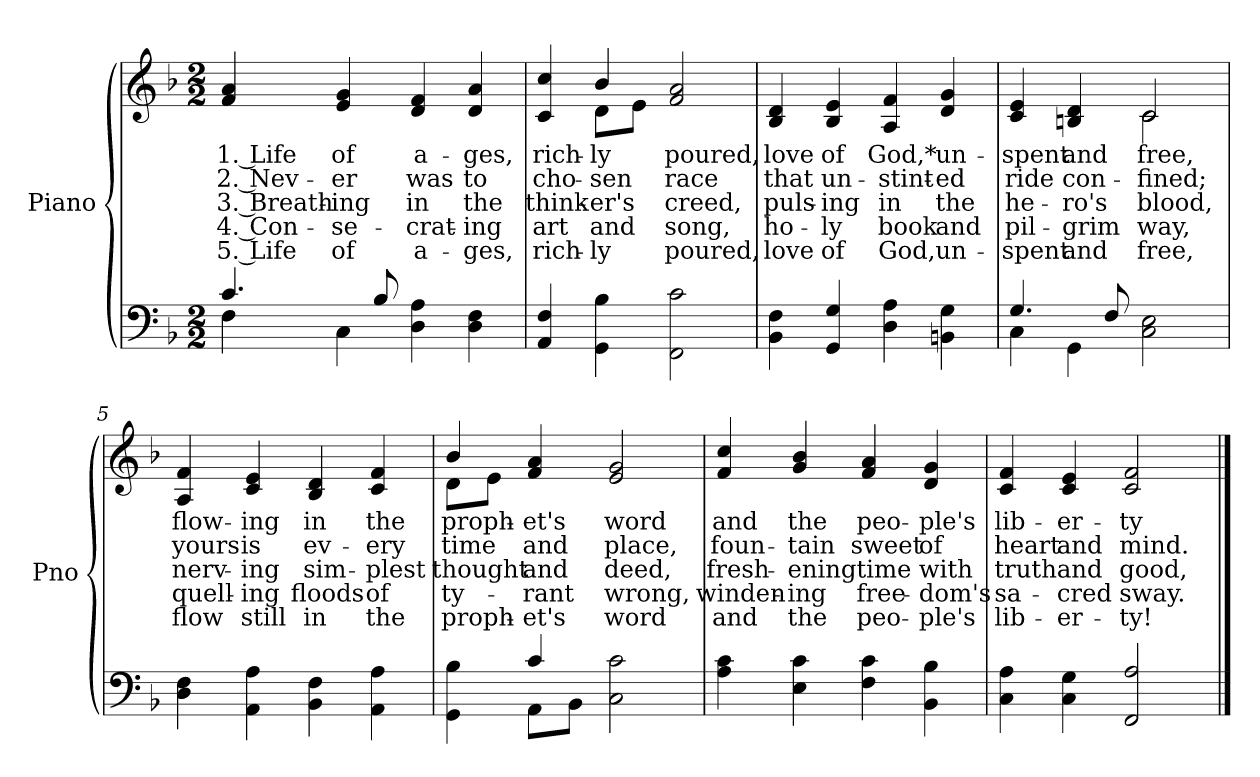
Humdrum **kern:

**kern	**kern	**text	**text	**text	**text	**text
*part2	*part1	*part1	*part1	*part1	*part1	*part1
*staff2	*staff1	*staff1	*staff1	*staff1	*staff1	*staff1
*I"Piano	*I"Piano	*	*	*	*	*
*I'Pno	*I'Pno	*	*	*	*	*
*clefF4	*clefG2	*	*	*	*	*
*k[b-]	*k[b-]	*	*	*	*	*
*M2/2	*M2/2	*	*	*	*	*
*MM112	*MM112	*	*	*	*	*
=1	=1	=1	=1	=1	=1	=1
*^	*	*	*	*	*	*
!	!	!	!LO:LY:b	!LO:LY:b	!LO:LY:b	!LO:LY:b	!LO:LY:b
4.c/	4F\	4f/ 4a/	1. Life	2. Nev-	3. Breath-	4. Con-	5. Life
!	!	!	!LO:LY:b	!LO:LY:b	!LO:LY:b	!LO:LY:b	!LO:LY:b
.	4C\	4e/ 4g/	of	-er	-ing	-se-	of
8B-/	.	.	.	.	.	.	.
!	!	!	!LO:LY:b	!LO:LY:b	!LO:LY:b	!LO:LY:b	!LO:LY:b
4D\ 4A\	2ryy	4d/ 4f/	a-	was	in	-crat-	a-
!	!	!	!LO:LY:b	!LO:LY:b	!LO:LY:b	!LO:LY:b	!LO:LY:b
4D\ 4F\	.	4d/ 4a/	-ges,	to	the	-ing	-ges,
*v	*v	*	*	*	*	*	*
=2	=2	=2	=2	=2	=2	=2
!	!	!LO:LY:b	!LO:LY:b	!LO:LY:b	!LO:LY:b	!LO:LY:b
*	*^	*	*	*	*	*
4AA/ 4F/	4c/ 4cc/	4ryy	rich-	cho-	think-	art	rich-
!	!	!	!LO:LY:b	!LO:LY:b	!LO:LY:b	!LO:LY:b	!LO:LY:b
4GG\ 4B-\	4b-/	8d\L	-ly	-sen	-er's	and	-ly
.	.	8e\J	.	.	.	.	.
!	!	!	!LO:LY:b	!LO:LY:b	!LO:LY:b	!LO:LY:b	!LO:LY:b
2FF\ 2c\	2f/ 2a/	2ryy	poured,	race	creed,	song,	poured,
=3	=3	=3	=3	=3	=3	=3	=3
!	!	!	!LO:LY:b	!LO:LY:b	!LO:LY:b	!LO:LY:b	!LO:LY:b
*	*v	*v	*	*	*	*	*
4BB-\ 4F\	4B-/ 4d/	love	that	puls-	ho-	love
!	!	!LO:LY:b	!LO:LY:b	!LO:LY:b	!LO:LY:b	!LO:LY:b
4GG/ 4G/	4B-/ 4e/	of	un-	-ing	-ly	of
!	!	!LO:LY:b	!LO:LY:b	!LO:LY:b	!LO:LY:b	!LO:LY:b
4D\ 4A\	4A/ 4f/	God,*	-stint-	in	book	God,
!	!	!LO:LY:b	!LO:LY:b	!LO:LY:b	!LO:LY:b	!LO:LY:b
4BBn\ 4G\	4d/ 4g/	un-	-ed	the	and	un-
=4	=4	=4	=4	=4	=4	=4
*^	*	*	*	*	*	*
!	!	!	!LO:LY:b	!LO:LY:b	!LO:LY:b	!LO:LY:b	!LO:LY:b
*	*	*^	*	*	*	*	*
4.G/	4C\	4c/ 4e/	2ryy	-spent	ride	he-	pil-	-spent
!	!	!	!	!LO:LY:b	!LO:LY:b	!LO:LY:b	!LO:LY:b	!LO:LY:b
.	4GG\	4Bn/ 4d/	.	and	con-	-ro's	-grim	and
8F/	.	.	.	.	.	.	.	.
!	!	!	!	!LO:LY:b	!LO:LY:b	!LO:LY:b	!LO:LY:b	!LO:LY:b
2ryy	2C\ 2E\	2c/	2c\	free,	-fined;	blood,	way,	free,
!!LO:LB:g=z
=5	=5	=5	=5	=5	=5	=5	=5	=5
!	!	!	!	!LO:LY:b	!LO:LY:b	!LO:LY:b	!LO:LY:b	!LO:LY:b
*v	*v	*	*	*	*	*	*	*
*	*v	*v	*	*	*	*	*
4D\ 4F\	4A/ 4f/	flow-	yours	nerv-	quell-	flow
!	!	!LO:LY:b	!LO:LY:b	!LO:LY:b	!LO:LY:b	!LO:LY:b
4AA\ 4A\	4c/ 4e/	-ing	is	-ing	-ing	still
!	!	!LO:LY:b	!LO:LY:b	!LO:LY:b	!LO:LY:b	!LO:LY:b
4BB-\ 4F\	4B-/ 4d/	in	ev-	sim-	floods	in
!	!	!LO:LY:b	!LO:LY:b	!LO:LY:b	!LO:LY:b	!LO:LY:b
4AA\ 4A\	4c/ 4f/	the	-ery	-plest	of	the
=6	=6	=6	=6	=6	=6	=6
*^	*	*	*	*	*	*
!	!	!	!LO:LY:b	!LO:LY:b	!LO:LY:b	!LO:LY:b	!LO:LY:b
*	*	*^	*	*	*	*	*
4GG\ 4B-\	4ryy	4b-/	8d\L	proph-	time	thought	ty-	proph-
.	.	.	8e\J	.	.	.	.	.
!	!	!	!	!LO:LY:b	!LO:LY:b	!LO:LY:b	!LO:LY:b	!LO:LY:b
4c/	8AA\L	4f/ 4a/	2.ryy	-et's	and	and	-rant	-et's
.	8BB-\J	.	.	.	.	.	.	.
!	!	!	!	!LO:LY:b	!LO:LY:b	!LO:LY:b	!LO:LY:b	!LO:LY:b
2C\ 2c\	2ryy	2e/ 2g/	.	word	place,	deed,	wrong,	word
*	*	*v	*v	*	*	*	*	*
=7	=7	=7	=7	=7	=7	=7	=7
!	!	!	!LO:LY:b	!LO:LY:b	!LO:LY:b	!LO:LY:b	!LO:LY:b
*v	*v	*	*	*	*	*	*
4A\ 4c\	4f/ 4cc/	and	foun-	fresh-	winden-	and
!	!	!LO:LY:b	!LO:LY:b	!LO:LY:b	!LO:LY:b	!LO:LY:b
4E\ 4c\	4g/ 4b-/	the	-tain	-ening	-ing	the
!	!	!LO:LY:b	!LO:LY:b	!LO:LY:b	!LO:LY:b	!LO:LY:b
4F\ 4c\	4f/ 4a/	peo-	sweet	time	free-	peo-
!	!	!LO:LY:b	!LO:LY:b	!LO:LY:b	!LO:LY:b	!LO:LY:b
4BB-\ 4B-\	4d/ 4g/	-ple's	of	with	-dom's	-ple's
=8	=8	=8	=8	=8	=8	=8
!	!	!LO:LY:b	!LO:LY:b	!LO:LY:b	!LO:LY:b	!LO:LY:b
4C\ 4A\	4c/ 4f/	lib-	heart	truth	sa-	lib-
!	!	!LO:LY:b	!LO:LY:b	!LO:LY:b	!LO:LY:b	!LO:LY:b
4C\ 4G\	4c/ 4e/	-er-	and	and	-cred	-er-
!	!	!LO:LY:b	!LO:LY:b	!LO:LY:b	!LO:LY:b	!LO:LY:b
2FF/ 2A/	2c/ 2f/	-ty	mind.	good,	sway.	-ty!
==	==	==	==	==	==	==
*-	*-	*-	*-	*-	*-	*-
